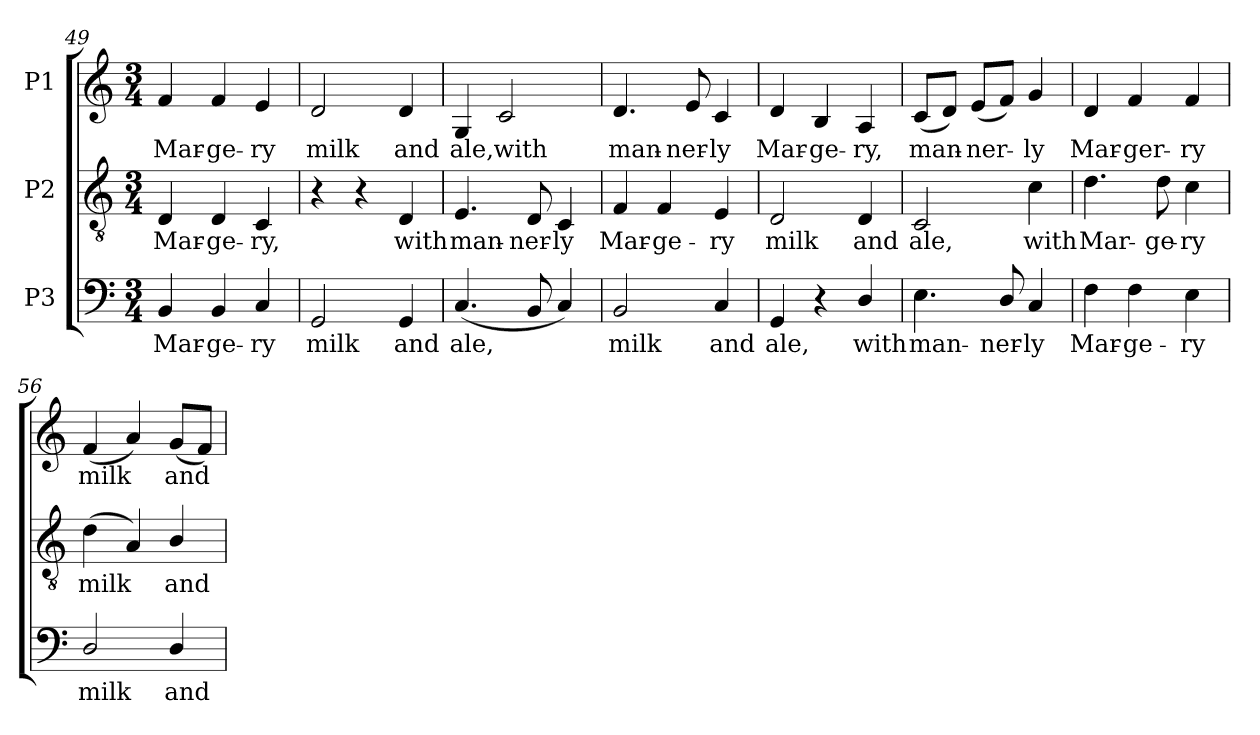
**kern	**text	**kern	**text	**kern	**text
*part3	*part3	*part2	*part2	*part1	*part1
*staff3	*staff3	*staff2	*staff2	*staff1	*staff1
*I"P3	*	*I"P2	*	*I"P1	*
*clefF4	*	*clefGv2	*	*clefG2	*
*	*	*ITrd7c12	*	*	*
*k[]	*	*k[]	*	*k[]	*
*C:	*	*C:	*	*C:	*
*M3/4	*	*M3/4	*	*M3/4	*
=49	=49	=49	=49	=49	=49
!	!LO:LY:b:color=#000000	!	!	!	!
!	!	!	!LO:LY:b:color=#000000	!	!
!	!	!	!	!	!LO:LY:b:color=#000000
4BBi/	Mar-	4DDi/	Mar-	4fi/	Mar-
!	!LO:LY:b:color=#000000	!	!	!	!
!	!	!	!LO:LY:b:color=#000000	!	!
!	!	!	!	!	!LO:LY:b:color=#000000
4BBi/	-ge-	4DDi/	-ge-	4fi/	-ge-
!	!LO:LY:b:color=#000000	!	!	!	!
!	!	!	!LO:LY:b:color=#000000	!	!
!	!	!	!	!	!LO:LY:b:color=#000000
4Ci/	-ry	4CCi/	-ry,	4ei/	-ry
=50	=50	=50	=50	=50	=50
!	!LO:LY:b:color=#000000	!	!	!	!
!	!	!	!	!	!LO:LY:b:color=#000000
2GGi/	milk	4r	.	2di/	milk
.	.	4r	.	.	.
!	!LO:LY:b:color=#000000	!	!	!	!
!	!	!	!LO:LY:b:color=#000000	!	!
!	!	!	!	!	!LO:LY:b:color=#000000
4GGi/	and	4DDi/	with	4di/	and
!!LO:PB:g=z
=51	=51	=51	=51	=51	=51
!	!LO:LY:b:color=#000000	!	!	!	!
!	!	!	!LO:LY:b:color=#000000	!	!
!	!	!	!	!	!LO:LY:b:color=#000000
(4.Ci/	ale,	4.EEi/	man-	4Gi/	ale,
!	!	!	!	!	!LO:LY:b:color=#000000
.	.	.	.	2ci/	with
!	!	!	!LO:LY:b:color=#000000	!	!
8BBi/	.	8DDi/	-ner-	.	.
!	!	!	!LO:LY:b:color=#000000	!	!
4Ci/)	.	4CCi/	-ly	.	.
=52	=52	=52	=52	=52	=52
!	!LO:LY:b:color=#000000	!	!	!	!
!	!	!	!LO:LY:b:color=#000000	!	!
!	!	!	!	!	!LO:LY:b:color=#000000
2BBi/	milk	4FFi/	Mar-	4.di/	man-
!	!	!	!LO:LY:b:color=#000000	!	!
.	.	4FFi/	-ge-	.	.
!	!	!	!	!	!LO:LY:b:color=#000000
.	.	.	.	8ei/	-ner-
!	!LO:LY:b:color=#000000	!	!	!	!
!	!	!	!LO:LY:b:color=#000000	!	!
!	!	!	!	!	!LO:LY:b:color=#000000
4Ci/	and	4EEi/	-ry	4ci/	-ly
=53	=53	=53	=53	=53	=53
!	!LO:LY:b:color=#000000	!	!	!	!
!	!	!	!LO:LY:b:color=#000000	!	!
!	!	!	!	!	!LO:LY:b:color=#000000
4GGi/	ale,	2DDi/	milk	4di/	Mar-
!	!	!	!	!	!LO:LY:b:color=#000000
4r	.	.	.	4Bi/	-ge-
!	!LO:LY:b:color=#000000	!	!	!	!
!	!	!	!LO:LY:b:color=#000000	!	!
!	!	!	!	!	!LO:LY:b:color=#000000
4Di/	with	4DDi/	and	4Ai/	-ry,
=54	=54	=54	=54	=54	=54
!	!LO:LY:b:color=#000000	!	!	!	!
!	!	!	!LO:LY:b:color=#000000	!	!
!	!	!	!	!	!LO:LY:b:color=#000000
4.Ei\	man-	2CCi/	ale,	(8ci/L	man-
.	.	.	.	8di/J)	.
!	!	!	!	!	!LO:LY:b:color=#000000
.	.	.	.	(8ei/L	-ner-
!	!LO:LY:b:color=#000000	!	!	!	!
8Di/	-ner-	.	.	8fi/J)	.
!	!LO:LY:b:color=#000000	!	!	!	!
!	!	!	!LO:LY:b:color=#000000	!	!
!	!	!	!	!	!LO:LY:b:color=#000000
4Ci/	-ly	4Ci\	with	4gi/	-ly
=55	=55	=55	=55	=55	=55
!	!LO:LY:b:color=#000000	!	!	!	!
!	!	!	!LO:LY:b:color=#000000	!	!
!	!	!	!	!	!LO:LY:b:color=#000000
4Fi\	Mar-	4.Di\	Mar-	4di/	Mar-
!	!LO:LY:b:color=#000000	!	!	!	!
!	!	!	!	!	!LO:LY:b:color=#000000
4Fi\	-ge-	.	.	4fi/	-ger-
!	!	!	!LO:LY:b:color=#000000	!	!
.	.	8Di\	-ge-	.	.
!	!LO:LY:b:color=#000000	!	!	!	!
!	!	!	!LO:LY:b:color=#000000	!	!
!	!	!	!	!	!LO:LY:b:color=#000000
4Ei\	-ry	4Ci\	-ry	4fi/	-ry
=56	=56	=56	=56	=56	=56
!	!LO:LY:b:color=#000000	!	!	!	!
!	!	!	!LO:LY:b:color=#000000	!	!
!	!	!	!	!	!LO:LY:b:color=#000000
2Di/	milk	(4Di\	milk	(4fi/	milk
.	.	4AAi/)	.	4ai/)	.
!	!LO:LY:b:color=#000000	!	!	!	!
!	!	!	!LO:LY:b:color=#000000	!	!
!	!	!	!	!	!LO:LY:b:color=#000000
4Di/	and	4BBi/	and	(8gi/L	and
.	.	.	.	8fi/J)	.
=	=	=	=	=	=
*-	*-	*-	*-	*-	*-
